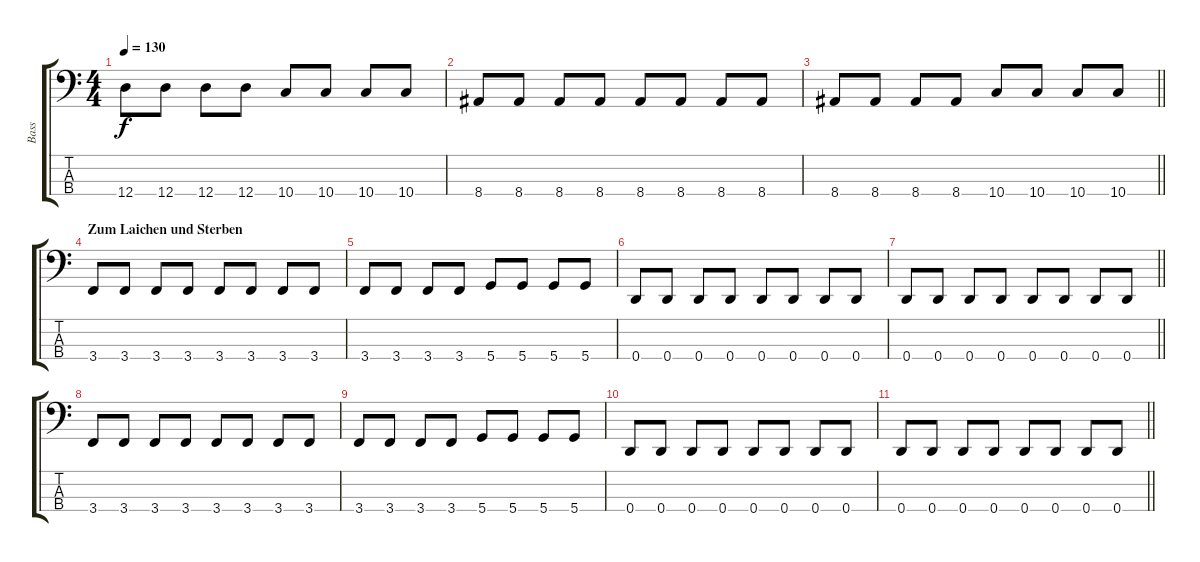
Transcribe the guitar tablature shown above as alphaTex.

\track ("Bass" "Bass") {instrument electricbasspick}
\staff {score tabs}
\tuning (G2 D2 A1 D1) {hide}
\ts (4 4)
\tempo 130
\clef f4
\ks c
12.4.8{dy f} 12.4.8 12.4.8 12.4.8 10.4.8 10.4.8 10.4.8 10.4.8 |
8.4.8 8.4.8 8.4.8 8.4.8 8.4.8 8.4.8 8.4.8 8.4.8 |
\barLineRight lightlight
8.4.8 8.4.8 8.4.8 8.4.8 10.4.8 10.4.8 10.4.8 10.4.8 |
\section ("" "Zum Laichen und Sterben")
3.4.8 3.4.8 3.4.8 3.4.8 3.4.8 3.4.8 3.4.8 3.4.8 |
3.4.8 3.4.8 3.4.8 3.4.8 5.4.8 5.4.8 5.4.8 5.4.8 |
0.4.8 0.4.8 0.4.8 0.4.8 0.4.8 0.4.8 0.4.8 0.4.8 |
\barLineRight lightlight
0.4.8 0.4.8 0.4.8 0.4.8 0.4.8 0.4.8 0.4.8 0.4.8 |
3.4.8 3.4.8 3.4.8 3.4.8 3.4.8 3.4.8 3.4.8 3.4.8 |
3.4.8 3.4.8 3.4.8 3.4.8 5.4.8 5.4.8 5.4.8 5.4.8 |
0.4.8 0.4.8 0.4.8 0.4.8 0.4.8 0.4.8 0.4.8 0.4.8 |
\barLineRight lightlight
0.4.8 0.4.8 0.4.8 0.4.8 0.4.8 0.4.8 0.4.8 0.4.8
